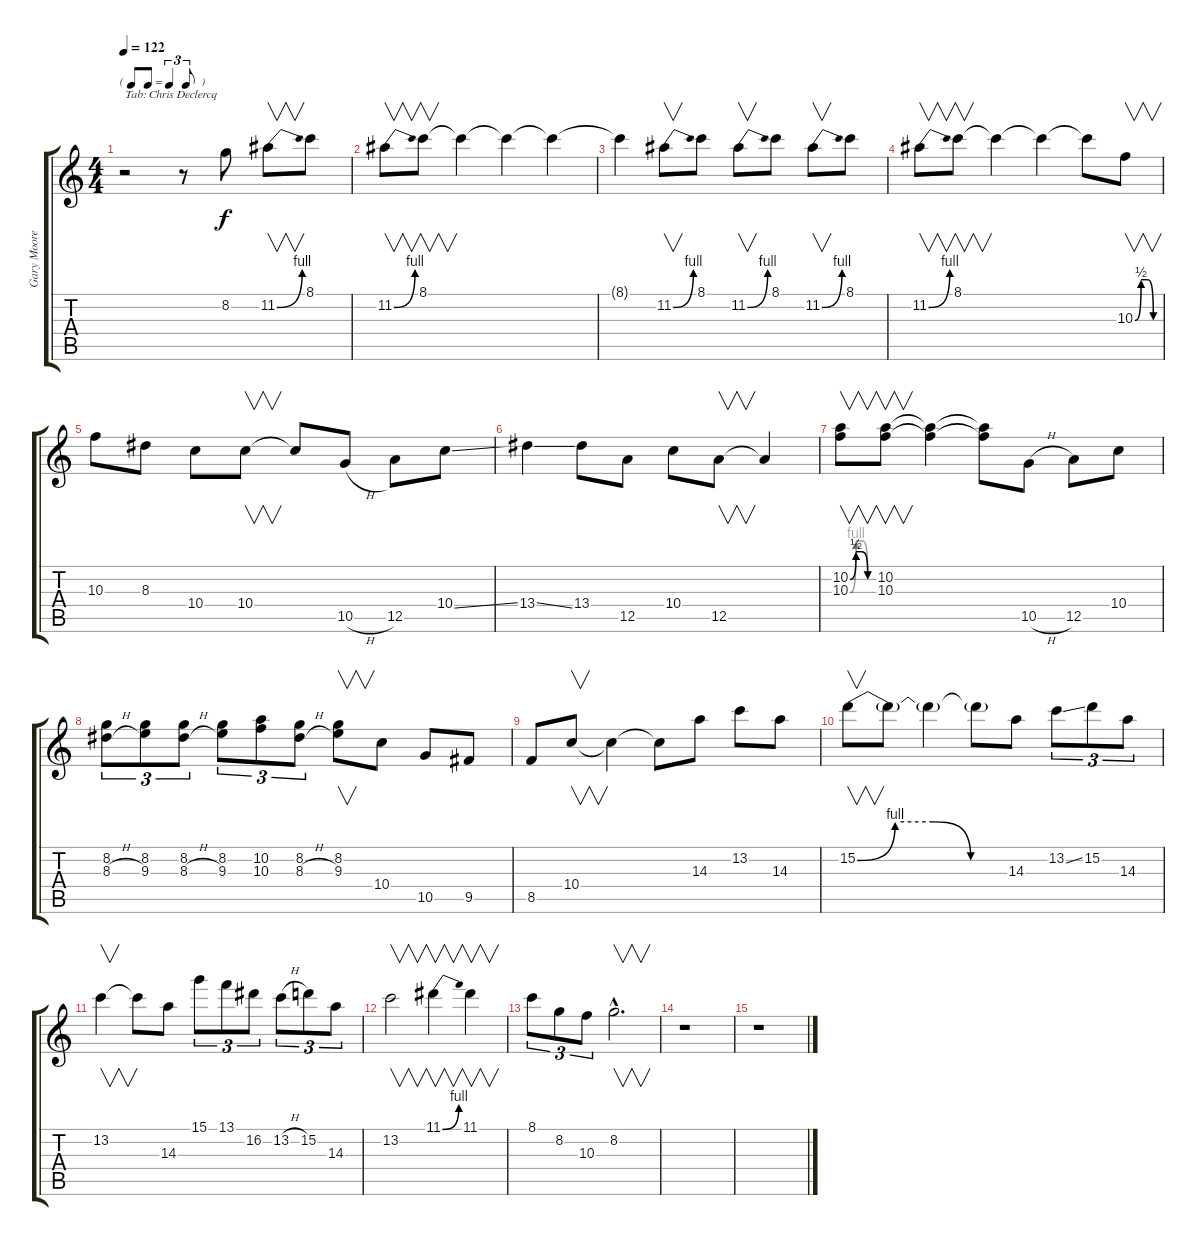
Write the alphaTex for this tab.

\track ("Gary Moore" "Gary Moore") {instrument distortionguitar}
\staff {score tabs}
\tuning (E4 B3 G3 D3 A2 E2) {hide}
\ts (4 4)
\tf triplet8th
\tempo 122
\clef g2
\ks c
r.2{txt "Tab: Chris Declercq" dy f instrument distortionguitar} r.8 8.2.8 11.2{be (bend 0 0 60 4)}.8{v} 8.1.8 |
11.2{be (bend 0 0 60 4)}.8{v} 8.1.8{v} 8.1{t}.4 8.1{t}.4 8.1{t}.4 |
8.1{t}.4 11.2{be (bend 0 0 60 4)}.8{v} 8.1.8 11.2{be (bend 0 0 60 4)}.8{v} 8.1.8 11.2{be (bend 0 0 60 4)}.8{v} 8.1.8 |
11.2{be (bend 0 0 60 4)}.8{v} 8.1.8{v} 8.1{t}.4 8.1{t}.4 8.1{t}.8 10.3{be (custom 0 0 15 2 30 2 45 0 60 0)}.8{v} |
10.3.8 8.3.8 10.4.8 10.4.8{v} 10.4{t}.8 10.5{h}.8 12.5.8 10.4{ss}.8 |
13.4{ss}.4 13.4.8 12.5.8 10.4.8 12.5.8{v} 12.5{t}.4 |
(10.2{be (custom 0 0 15 2 30 2 45 0 60 0)} 10.3{be (custom 0 0 15 4 30 4 45 0 60 0)}).8{v} (10.2 10.3).8{v} (10.2{t} 10.3{t}).4 (10.2{t} 10.3{t}).8 10.5{h}.8 12.5.8 10.4.8 |
(8.2 8.3{h}).8{tu (3 2)} (8.2 9.3).8{tu (3 2)} (8.2 8.3{h}).8{tu (3 2)} (8.2 9.3).8{tu (3 2)} (10.2 10.3).8{tu (3 2)} (8.2 8.3{h}).8{tu (3 2)} (8.2 9.3).8{v} 10.4.8 10.5.8 9.5.8 |
8.5.8 10.4.8{v} 10.4{t}.4 10.4{t}.8 14.3.8 13.2.8 14.3.8 |
15.2{be (custom 0 0 15 4 30 4 45 0 60 0)}.8{v} 15.2{t}.8 15.2{t}.4 15.2{t}.8 14.3.8 13.2{ss}.8{tu (3 2)} 15.2.8{tu (3 2)} 14.3.8{tu (3 2)} |
13.2.4{v} 13.2{t}.8 14.3.8 15.1.8{tu (3 2)} 13.1.8{tu (3 2)} 16.2.8{tu (3 2)} 13.2{h}.8{tu (3 2)} 15.2.8{tu (3 2)} 14.3.8{tu (3 2)} |
13.2.2{v} 11.1{be (bend 0 0 60 4)}.4{v} 11.1.4{v} |
8.1.8{tu (3 2)} 8.2.8{tu (3 2)} 10.3.8{tu (3 2)} 8.2{hac}.2{v d} |
r.1 |
r.1
